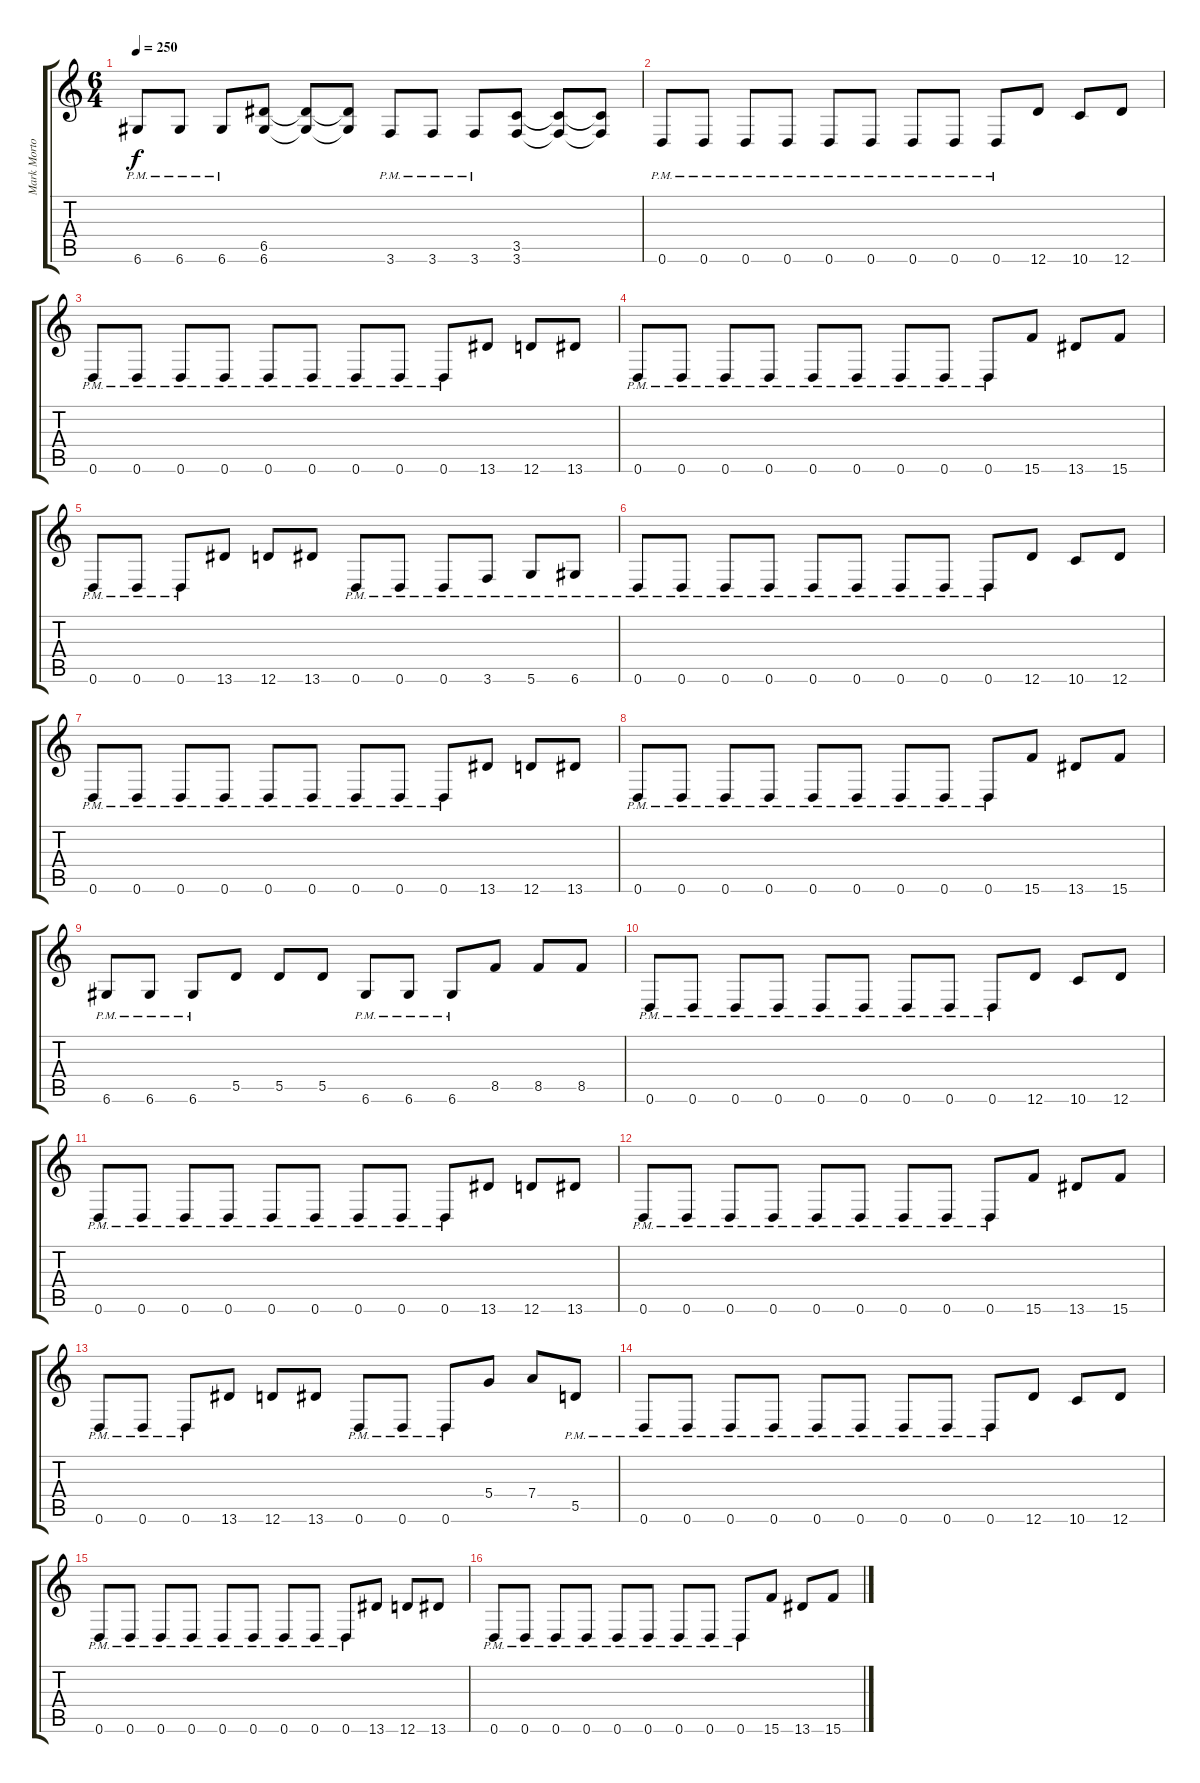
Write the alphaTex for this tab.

\track ("Mark Morton" "Mark Morto") {instrument distortionguitar}
\staff {score tabs}
\tuning (E4 B3 G3 D3 A2 D2) {hide}
\ts (6 4)
\tempo 250
\clef g2
\ks c
6.6{pm}.8{dy f} 6.6{pm}.8 6.6{pm}.8 (6.5 6.6).8 (6.5{t} 6.6{t}).8 (6.5{t} 6.6{t}).8 3.6{pm}.8 3.6{pm}.8 3.6{pm}.8 (3.5 3.6).8 (3.5{t} 3.6{t}).8 (3.5{t} 3.6{t}).8 |
0.6{pm}.8 0.6{pm}.8 0.6{pm}.8 0.6{pm}.8 0.6{pm}.8 0.6{pm}.8 0.6{pm}.8 0.6{pm}.8 0.6{pm}.8 12.6.8 10.6.8 12.6.8 |
0.6{pm}.8 0.6{pm}.8 0.6{pm}.8 0.6{pm}.8 0.6{pm}.8 0.6{pm}.8 0.6{pm}.8 0.6{pm}.8 0.6{pm}.8 13.6.8 12.6.8 13.6.8 |
0.6{pm}.8 0.6{pm}.8 0.6{pm}.8 0.6{pm}.8 0.6{pm}.8 0.6{pm}.8 0.6{pm}.8 0.6{pm}.8 0.6{pm}.8 15.6.8 13.6.8 15.6.8 |
0.6{pm}.8 0.6{pm}.8 0.6{pm}.8 13.6.8 12.6.8 13.6.8 0.6{pm}.8 0.6{pm}.8 0.6{pm}.8 3.6{pm}.8 5.6{pm}.8 6.6{pm}.8 |
0.6{pm}.8 0.6{pm}.8 0.6{pm}.8 0.6{pm}.8 0.6{pm}.8 0.6{pm}.8 0.6{pm}.8 0.6{pm}.8 0.6{pm}.8 12.6.8 10.6.8 12.6.8 |
0.6{pm}.8 0.6{pm}.8 0.6{pm}.8 0.6{pm}.8 0.6{pm}.8 0.6{pm}.8 0.6{pm}.8 0.6{pm}.8 0.6{pm}.8 13.6.8 12.6.8 13.6.8 |
0.6{pm}.8 0.6{pm}.8 0.6{pm}.8 0.6{pm}.8 0.6{pm}.8 0.6{pm}.8 0.6{pm}.8 0.6{pm}.8 0.6{pm}.8 15.6.8 13.6.8 15.6.8 |
6.6{pm}.8 6.6{pm}.8 6.6{pm}.8 5.5.8 5.5.8 5.5.8 6.6{pm}.8 6.6{pm}.8 6.6{pm}.8 8.5.8 8.5.8 8.5.8 |
0.6{pm}.8 0.6{pm}.8 0.6{pm}.8 0.6{pm}.8 0.6{pm}.8 0.6{pm}.8 0.6{pm}.8 0.6{pm}.8 0.6{pm}.8 12.6.8 10.6.8 12.6.8 |
0.6{pm}.8 0.6{pm}.8 0.6{pm}.8 0.6{pm}.8 0.6{pm}.8 0.6{pm}.8 0.6{pm}.8 0.6{pm}.8 0.6{pm}.8 13.6.8 12.6.8 13.6.8 |
0.6{pm}.8 0.6{pm}.8 0.6{pm}.8 0.6{pm}.8 0.6{pm}.8 0.6{pm}.8 0.6{pm}.8 0.6{pm}.8 0.6{pm}.8 15.6.8 13.6.8 15.6.8 |
0.6{pm}.8 0.6{pm}.8 0.6{pm}.8 13.6.8 12.6.8 13.6.8 0.6{pm}.8 0.6{pm}.8 0.6{pm}.8 5.4.8 7.4.8 5.5{pm}.8 |
0.6{pm}.8 0.6{pm}.8 0.6{pm}.8 0.6{pm}.8 0.6{pm}.8 0.6{pm}.8 0.6{pm}.8 0.6{pm}.8 0.6{pm}.8 12.6.8 10.6.8 12.6.8 |
0.6{pm}.8 0.6{pm}.8 0.6{pm}.8 0.6{pm}.8 0.6{pm}.8 0.6{pm}.8 0.6{pm}.8 0.6{pm}.8 0.6{pm}.8 13.6.8 12.6.8 13.6.8 |
0.6{pm}.8 0.6{pm}.8 0.6{pm}.8 0.6{pm}.8 0.6{pm}.8 0.6{pm}.8 0.6{pm}.8 0.6{pm}.8 0.6{pm}.8 15.6.8 13.6.8 15.6.8
